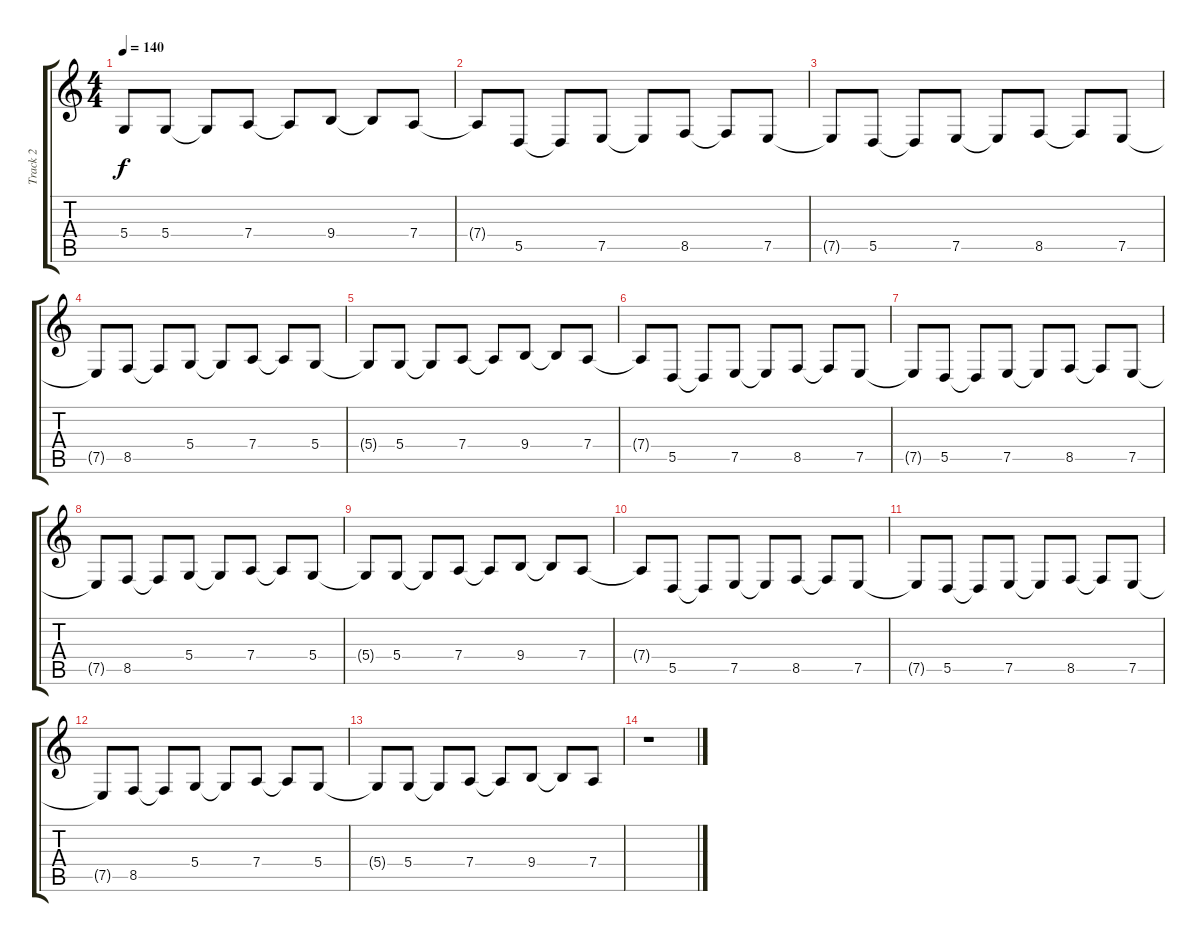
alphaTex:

\track ("Track 2" "Track 2") {instrument lead2sawtooth}
\staff {score tabs}
\tuning (E4 B3 G3 D3 A2 E2) {hide}
\ts (4 4)
\tempo 140
\clef g2
\ks c
5.4{t}.8{dy f} 5.4.8 5.4{t}.8 7.4.8 7.4{t}.8 9.4.8 9.4{t}.8 7.4.8 |
7.4{t}.8 5.5.8 5.5{t}.8 7.5.8 7.5{t}.8 8.5.8 8.5{t}.8 7.5.8 |
7.5{t}.8 5.5.8 5.5{t}.8 7.5.8 7.5{t}.8 8.5.8 8.5{t}.8 7.5.8 |
7.5{t}.8 8.5.8 8.5{t}.8 5.4.8 5.4{t}.8 7.4.8 7.4{t}.8 5.4.8 |
5.4{t}.8 5.4.8 5.4{t}.8 7.4.8 7.4{t}.8 9.4.8 9.4{t}.8 7.4.8 |
7.4{t}.8 5.5.8 5.5{t}.8 7.5.8 7.5{t}.8 8.5.8 8.5{t}.8 7.5.8 |
7.5{t}.8 5.5.8 5.5{t}.8 7.5.8 7.5{t}.8 8.5.8 8.5{t}.8 7.5.8 |
7.5{t}.8 8.5.8 8.5{t}.8 5.4.8 5.4{t}.8 7.4.8 7.4{t}.8 5.4.8 |
5.4{t}.8 5.4.8 5.4{t}.8 7.4.8 7.4{t}.8 9.4.8 9.4{t}.8 7.4.8 |
7.4{t}.8 5.5.8 5.5{t}.8 7.5.8 7.5{t}.8 8.5.8 8.5{t}.8 7.5.8 |
7.5{t}.8 5.5.8 5.5{t}.8 7.5.8 7.5{t}.8 8.5.8 8.5{t}.8 7.5.8 |
7.5{t}.8 8.5.8 8.5{t}.8 5.4.8 5.4{t}.8 7.4.8 7.4{t}.8 5.4.8 |
5.4{t}.8 5.4.8 5.4{t}.8 7.4.8 7.4{t}.8 9.4.8 9.4{t}.8 7.4.8 |
r.1
